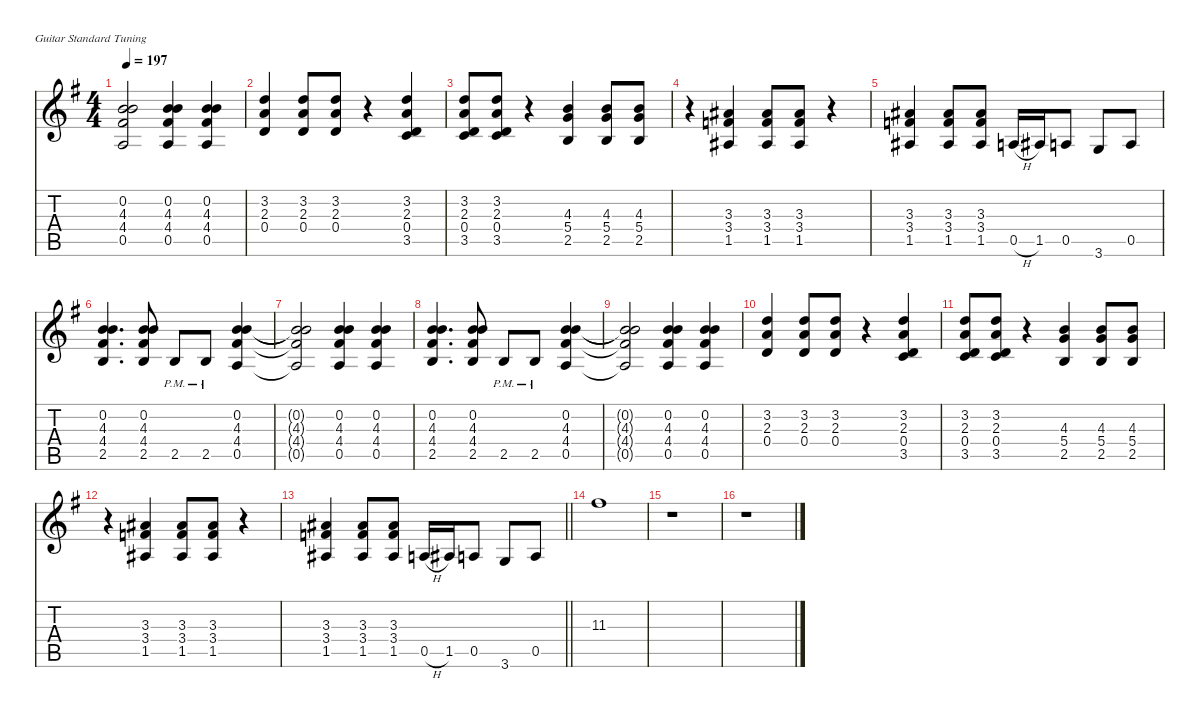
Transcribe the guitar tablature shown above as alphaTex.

\defaultSystemsLayout 4
\hideDynamics
\bracketExtendMode nobrackets
\singleTrackTrackNamePolicy hidden
\multiTrackTrackNamePolicy hidden
\firstSystemTrackNameMode fullname
\firstSystemTrackNameOrientation horizontal
\otherSystemsTrackNameOrientation horizontal
\track ("Guitar 2" "s.guit.") {defaultSystemsLayout 8 instrument acousticguitarsteel}
\staff {score tabs}
\tuning (E4 B3 G3 D3 A2 E2)
\ts (4 4)
\tempo 197
\clef g2
\ks eminor
(0.2{t acc forcenatural} 4.3{t acc forcenatural} 4.4{t acc #} 0.5{t acc forcenatural}).2{dy f beam Up} (0.2{acc forcenatural} 4.3{acc forcenatural} 4.4{acc #} 0.5{acc forcenatural}).4{beam Up} (0.2{acc forcenatural} 4.3{acc forcenatural} 4.4{acc #} 0.5{acc forcenatural}).4{beam Up} |
(3.2{acc forcenatural} 2.3{acc forcenatural} 0.4{acc forcenatural}).4{beam Up} (3.2{acc forcenatural} 2.3{acc forcenatural} 0.4{acc forcenatural}).8{beam Up} (3.2{acc forcenatural} 2.3{acc forcenatural} 0.4{acc forcenatural}).8{beam Up} r.4{beam Up} (3.2{acc forcenatural} 2.3{acc forcenatural} 0.4{acc forcenatural} 3.5{acc forcenatural}).4{beam Up} |
(3.2{acc forcenatural} 2.3{acc forcenatural} 0.4{acc forcenatural} 3.5{acc forcenatural}).8{beam Up} (3.2{acc forcenatural} 2.3{acc forcenatural} 0.4{acc forcenatural} 3.5{acc forcenatural}).8{beam Up} r.4{beam Up} (4.3{acc forcenatural} 5.4{acc forcenatural} 2.5{acc forcenatural}).4{beam Up} (4.3{acc forcenatural} 5.4{acc forcenatural} 2.5{acc forcenatural}).8{beam Up} (4.3{acc forcenatural} 5.4{acc forcenatural} 2.5{acc forcenatural}).8{beam Up} |
r.4{beam Down} (3.3{acc #} 3.4{acc forcenatural} 1.5{acc #}).4{beam Up} (3.3{acc #} 3.4{acc forcenatural} 1.5{acc #}).8{beam Up} (3.3{acc #} 3.4{acc forcenatural} 1.5{acc #}).8{beam Up} r.4{beam Up} |
(3.3{acc #} 3.4{acc forcenatural} 1.5{acc #}).4{beam Up} (3.3{acc #} 3.4{acc forcenatural} 1.5{acc #}).8{beam Up} (3.3{acc #} 3.4{acc forcenatural} 1.5{acc #}).8{beam Up} 0.5{h acc forcenatural}.16{beam Up} 1.5{acc #}.16{beam Up} 0.5{acc forcenatural}.8{beam Up} 3.6{acc forcenatural}.8{beam Up} 0.5{acc forcenatural}.8{beam Up} |
(0.2{acc forcenatural} 4.3{acc forcenatural} 4.4{acc #} 2.5{acc forcenatural}).4{d beam Up} (0.2{acc forcenatural} 4.3{acc forcenatural} 4.4{acc #} 2.5{acc forcenatural}).8{beam Up} 2.5{pm acc forcenatural}.8{beam Up} 2.5{pm acc forcenatural}.8{beam Up} (0.2{acc forcenatural} 4.3{acc forcenatural} 4.4{acc #} 0.5{acc forcenatural}).4{beam Up} |
(0.2{t acc forcenatural} 4.3{t acc forcenatural} 4.4{t acc #} 0.5{t acc forcenatural}).2{beam Up} (0.2{acc forcenatural} 4.3{acc forcenatural} 4.4{acc #} 0.5{acc forcenatural}).4{beam Up} (0.2{acc forcenatural} 4.3{acc forcenatural} 4.4{acc #} 0.5{acc forcenatural}).4{beam Up} |
(0.2{acc forcenatural} 4.3{acc forcenatural} 4.4{acc #} 2.5{acc forcenatural}).4{d beam Up} (0.2{acc forcenatural} 4.3{acc forcenatural} 4.4{acc #} 2.5{acc forcenatural}).8{beam Up} 2.5{pm acc forcenatural}.8{beam Up} 2.5{pm acc forcenatural}.8{beam Up} (0.2{acc forcenatural} 4.3{acc forcenatural} 4.4{acc #} 0.5{acc forcenatural}).4{beam Up} |
(0.2{t acc forcenatural} 4.3{t acc forcenatural} 4.4{t acc #} 0.5{t acc forcenatural}).2{beam Up} (0.2{acc forcenatural} 4.3{acc forcenatural} 4.4{acc #} 0.5{acc forcenatural}).4{beam Up} (0.2{acc forcenatural} 4.3{acc forcenatural} 4.4{acc #} 0.5{acc forcenatural}).4{beam Up} |
(3.2{acc forcenatural} 2.3{acc forcenatural} 0.4{acc forcenatural}).4{beam Up} (3.2{acc forcenatural} 2.3{acc forcenatural} 0.4{acc forcenatural}).8{beam Up} (3.2{acc forcenatural} 2.3{acc forcenatural} 0.4{acc forcenatural}).8{beam Up} r.4{beam Up} (3.2{acc forcenatural} 2.3{acc forcenatural} 0.4{acc forcenatural} 3.5{acc forcenatural}).4{beam Up} |
(3.2{acc forcenatural} 2.3{acc forcenatural} 0.4{acc forcenatural} 3.5{acc forcenatural}).8{beam Up} (3.2{acc forcenatural} 2.3{acc forcenatural} 0.4{acc forcenatural} 3.5{acc forcenatural}).8{beam Up} r.4{beam Up} (4.3{acc forcenatural} 5.4{acc forcenatural} 2.5{acc forcenatural}).4{beam Up} (4.3{acc forcenatural} 5.4{acc forcenatural} 2.5{acc forcenatural}).8{beam Up} (4.3{acc forcenatural} 5.4{acc forcenatural} 2.5{acc forcenatural}).8{beam Up} |
r.4{beam Down} (3.3{acc #} 3.4{acc forcenatural} 1.5{acc #}).4{beam Up} (3.3{acc #} 3.4{acc forcenatural} 1.5{acc #}).8{beam Up} (3.3{acc #} 3.4{acc forcenatural} 1.5{acc #}).8{beam Up} r.4{beam Up} |
\barLineRight lightlight
(3.3{acc #} 3.4{acc forcenatural} 1.5{acc #}).4{beam Up} (3.3{acc #} 3.4{acc forcenatural} 1.5{acc #}).8{beam Up} (3.3{acc #} 3.4{acc forcenatural} 1.5{acc #}).8{beam Up} 0.5{h acc forcenatural}.16{beam Up} 1.5{acc #}.16{beam Up} 0.5{acc forcenatural}.8{beam Up} 3.6{acc forcenatural}.8{beam Up} 0.5{acc forcenatural}.8{beam Up} |
11.3{acc #}.1{dy ff beam Down} |
r.1{beam Down} |
r.1{beam Down}
